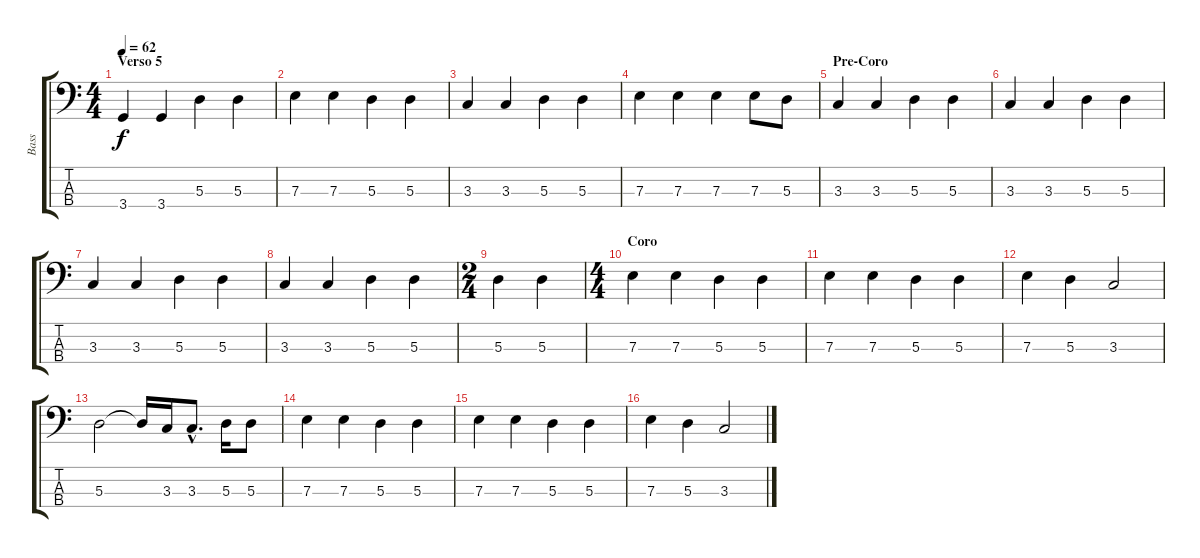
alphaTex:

\track ("Bass" "Bass") {instrument electricbassfinger}
\staff {score tabs}
\tuning (G2 D2 A1 E1) {hide}
\ts (4 4)
\section ("" "Verso 5")
\tempo 62
\clef f4
\ks c
3.4.4{dy f} 3.4.4 5.3.4 5.3.4 |
7.3.4 7.3.4 5.3.4 5.3.4 |
3.3.4 3.3.4 5.3.4 5.3.4 |
7.3.4 7.3.4 7.3.4 7.3.8 5.3.8 |
\section ("" "Pre-Coro")
3.3.4 3.3.4 5.3.4 5.3.4 |
3.3.4 3.3.4 5.3.4 5.3.4 |
3.3.4 3.3.4 5.3.4 5.3.4 |
3.3.4 3.3.4 5.3.4 5.3.4 |
\ts (2 4)
5.3.4 5.3.4 |
\ts (4 4)
\section ("" "Coro")
7.3.4 7.3.4 5.3.4 5.3.4 |
7.3.4 7.3.4 5.3.4 5.3.4 |
7.3.4 5.3.4 3.3.2 |
5.3.2 5.3{t}.16 3.3.16 3.3{hac}.8{d} 5.3.16 5.3.8 |
7.3.4 7.3.4 5.3.4 5.3.4 |
7.3.4 7.3.4 5.3.4 5.3.4 |
7.3.4 5.3.4 3.3.2
